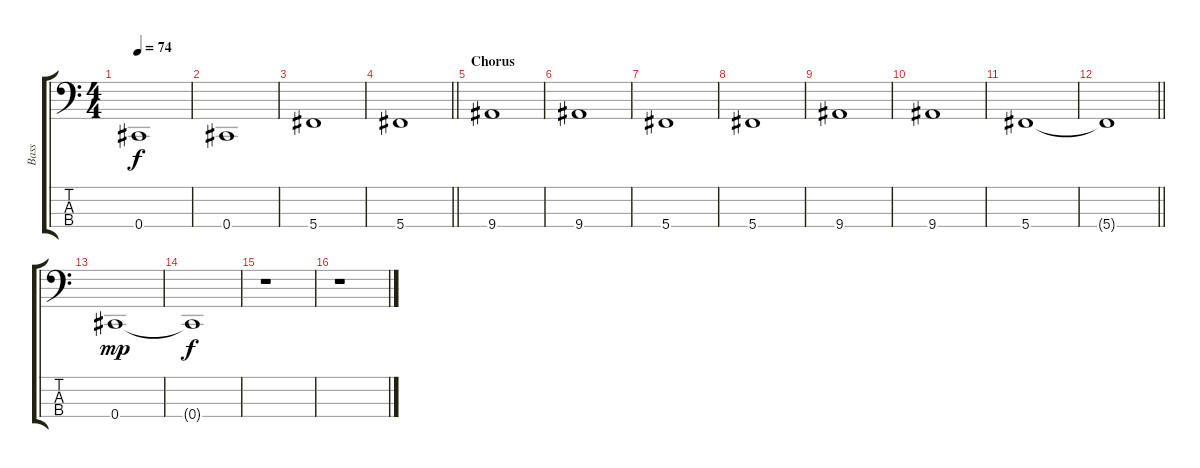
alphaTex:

\track ("Bass" "Bass") {instrument electricbassfinger}
\staff {score tabs}
\tuning (Gb2 Db2 Ab1 Db1) {hide}
\ts (4 4)
\tempo 74
\clef f4
\ks c
0.4.1{dy f} |
0.4.1 |
5.4.1 |
\barLineRight lightlight
5.4.1 |
\section ("" "Chorus")
9.4.1 |
9.4.1 |
5.4.1 |
5.4.1 |
9.4.1 |
9.4.1 |
5.4.1 |
\barLineRight lightlight
5.4{t}.1 |
0.4.1{dy mp} |
0.4{t}.1{dy f} |
r.1 |
r.1
